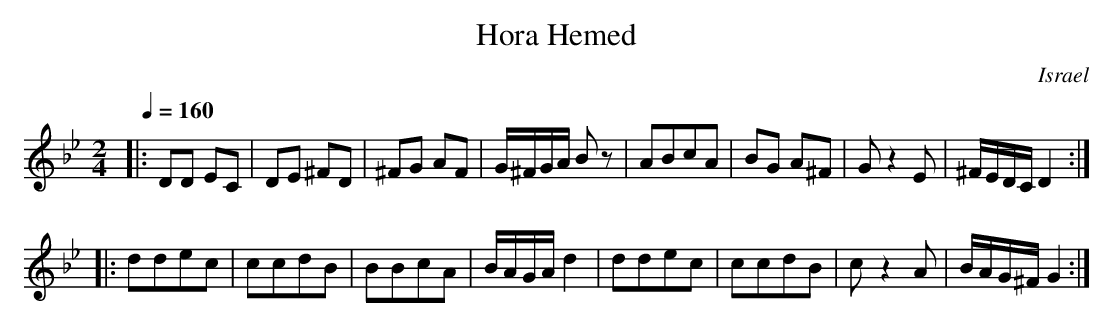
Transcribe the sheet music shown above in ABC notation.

X:1
T:Hora Hemed
O:Israel
L:1/8
M:2/4
Q:1/4=160
K:Gm
|:DD EC|DE ^FD|^FG AF| G/^F/G/A/ Bz|\
ABcA| BG A^F| G z2 E |^F/E/D/C/ D2:|
|:ddec|ccdB|BBcA|B/A/G/A/ d2|\
ddec|ccdB|cz2A| B/A/G/^F/  G2:|
